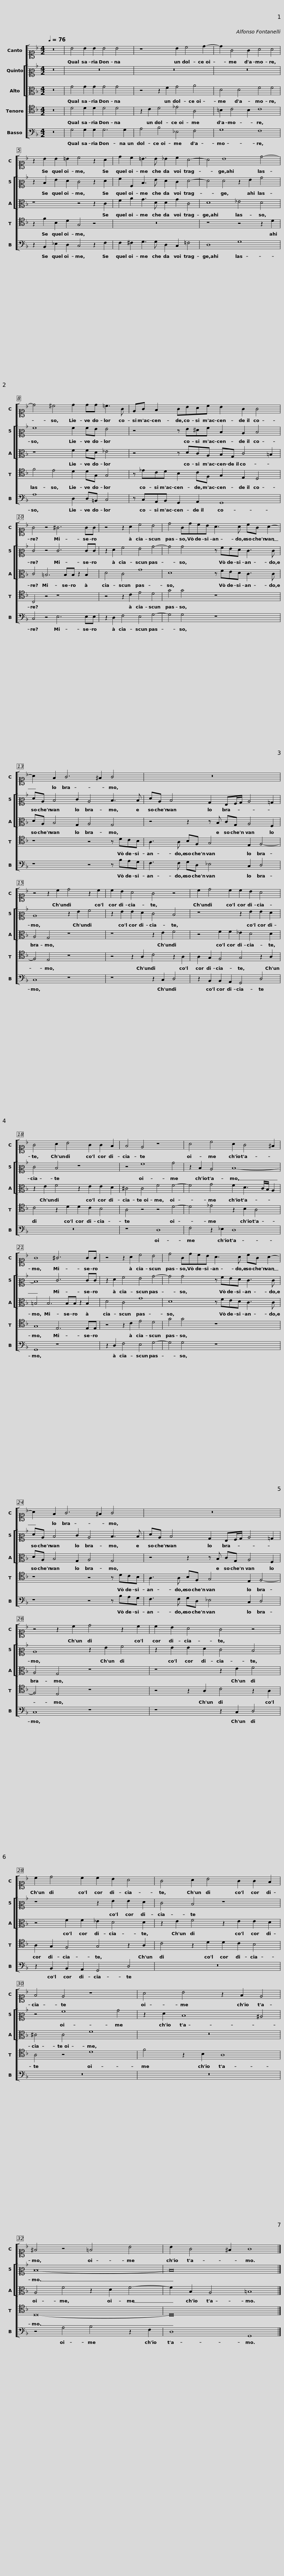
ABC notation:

X:1
%%score [ 1 [ 2 3 ] 4 5 ]
L:1/8
Q:1/4=76
M:4/2
I:linebreak $
K:F
V:1 alto1
V:2 alto2
V:3 alto
V:4 tenor
V:5 bass
V:1
 z16 | B4 B2 B2 B4 B4 | z8 B2 c4 d2- | d2 G4 G2 A4 A4 |$ z2 B2 B2 =B2 c4 z2 A2 | %5
 d2 c2 =B3 B _B2 c2 A4- | A4 B8 d4- | d4 ^c4 d2 dd =c3 G |$ EG F2 GBAc B2 G2 G4 | G4 z4 ^G6 GG | %10
 z4 z2 A2 c4 B4 |$ d4 GdcB A3 A cG A2- | A2 F2 G6 ^F2 G4 |$ z16 | z4 z2 c2 d4 z2 c2 | %15
 c2 B2 A4 G4 z4 |$ c2 d4 c2 c2 B2 A4 | G4 A2 B4 G2 G2 F2 | F4 E4 z8 | A4 c4 A2 G4 ^F2 |$ %20
 G8 ^G6 GG | z4 z2 A2 c4 B4 | d4 GdcB A3 A cG A2- |$ A2 F2 G6 ^F2 G4 | z16 | %25
 z4 z2 c2 d4 z2 c2 |$ c2 B2 A4 G4 z4 | c2 d4 c2 c2 B2 A4 | G4 A2 B4 G2 G2 F2 | F4 E4 z8 |$ %30
 A4 B4 z2 F2 E4 | ^F4 z4 =F4 B4 | B2 G4 ^F2 G8 |] %33
V:2
 z16 | z16 | z16 | z16 |$ z2 D2 G2 F2 E4 z2 F2 | %5
 A2 A,2 D3 G F2 E2 F4- | F4 F4 z2 G2 B4 | A8 A2 AG G4 |$ z4 z G^FA D2 C2 D4 | E4 z4 E6 EE | %10
 z2 F2 A4 G4 B4- |$ B4 B4 z AGF E3 E | FC D4 E2 C4 D3 D |$ FC D4 B,2 G,A,/B,/ C4 =B,2 | C8 z2 G2 A4 | %15
 z2 G2 G2 F2 E4 D4 |$ z8 z2 G2 G2 F2 | E4 D4 z8 | z4 A8 B4 | z2 D2 C4 D8- |$ %20
 D8 E6 EE | z2 F2 A4 G4 B4- | B4 B4 z AGF E3 E |$ FC D4 E2 C4 D3 D | FC D4 B,2 G,A,/B,/ C4 =B,2 | %25
 C8 z2 G2 A4 |$ z2 G2 G2 F2 E4 D4 | z8 z2 G2 G2 F2 | E4 D4 z8 | z4 A8 B4 |$ %30
 z2 F2 D8 ^C4 | D16- | D16 |] %33
V:3
 z16 | G4 G2 G2 G4 G4 | z4 z2 F2 G4 A4 | D4 D4 F4 F4 |$ z8 z4 z2 C2 | %5
 F2 A2 G3 D D2 G2 C4 | D8 _E4 D4 | z8 F2 FD _E4 |$ z4 z DCA, B,G, C4 =B,2 | C4 =B,6 B,B, z2 B,2 | %10
 D4 C4 G8 |$ D8 z FED C3 C | DA, B,4 G,2 A,4 G,4 |$ z4 z2 z B, CG, A,4 F,2 | A,4 G,4 z8 | %15
 z8 z2 E2 F4 |$ z4 F2 F2 _E2 D4 D2 | z2 E2 F4 z2 E2 E2 D2 | ^C4 C4 F4 F4- | F4 G4 F2 D3 C/B,/ A,2 |$ %20
 =B,4 B,6 B,B, z2 B,2 | D4 C4 G8 | D8 z FED C3 C |$ DA, B,4 G,2 A,4 G,4 | z4 z2 z B, CG, A,4 F,2 | %25
 A,4 G,4 z8 |$ z8 z2 E2 F4 | z4 F2 F2 _E2 D4 D2 | z2 E2 F4 z2 E2 E2 D2 | ^C4 C4 F8 |$ %30
 z16 | A,4 F4 z2 D2 F4- | F2 B,2 A,4 =B,8 |] %33
V:4
 z16 | D4 D2 D2 D4 D4 | z2 C2 D4 _E4 A,4 | =B,2 C4 B,2 C8 |$ z2 F2 B,2 D2 G,4 z4 | %5
 z16 | z8 z4 z2 D2 | F4 E4 D2 DG, G,4 |$ z _ECD B,2 CF, G,2 E,2 D,4 | C,4 z4 z8 | %10
 z4 z2 C2 E4 D4 |$ G4 G4 z8 | z8 z4 z DCB, |$ A,3 A, B,F, G,4 E,2 F,4- | F,4 E,4 z8 | %15
 z4 z2 A,2 C4 z2 A,2 |$ A,2 G,2 F,4 G,4 z2 A,2 | C4 z2 D2 D2 C2 B,4 | A,4 z4 z4 D4- | D4 _E4 z2 B,2 A,4 |$ %20
 G,8 E,6 E,E, | z4 z2 C2 E4 D4 | G4 G4 z8 |$ z8 z4 z DCB, | A,3 A, B,F, G,4 E,2 F,4- | %25
 F,4 E,4 z8 |$ z4 z2 A,2 C4 z2 A,2 | A,2 G,2 F,4 G,4 z2 A,2 | C4 z2 D2 D2 C2 B,4 | A,4 z4 D8 |$ %30
 F4 z2 B,2 A,8 | D,16- | D,16 |] %33
V:5
 z16 | G,4 G,2 G,2 G,6 G,2 | A,4 B,4 _E,4 F,4 | G,8 F,8 |$ z2 B,,2 _E,2 D,2 C,4 z2 F,2 | %5
 F,2 ^F,2 G,3 G, D,2 C,2 =F,4 | D,8 G,8 | A,8 D,2 D,=B,, C,4 |$ z C,A,,B,, G,,2 A,,2 G,,8 | C,4 z4 E,6 E,E, | %10
 z2 D,2 F,4 E,4 G,4- |$ G,4 G,4 z8 | z8 z4 z B,A,G, |$ F,3 F, G,D, _E,4 C,2 D,4 | C,8 z8 | %15
 z8 z2 C,2 D,4 |$ z2 B,,2 B,,2 A,,2 G,,4 D,4 | z16 | z8 D,8 | F,4 z2 _E,2 D,8 |$ %20
 G,,8 z8 | z2 D,2 F,4 E,4 G,4- | G,4 G,4 z8 |$ z8 z4 z B,A,G, | F,3 F, G,D, _E,4 C,2 D,4 | %25
 C,8 z8 |$ z8 z2 C,2 D,4 | z2 B,,2 B,,2 A,,2 G,,4 D,4 | z16 | z16 |$ %30
 z16 | z4 A,4 B,4 z2 F,2 | D,8 G,,8 |] %33
